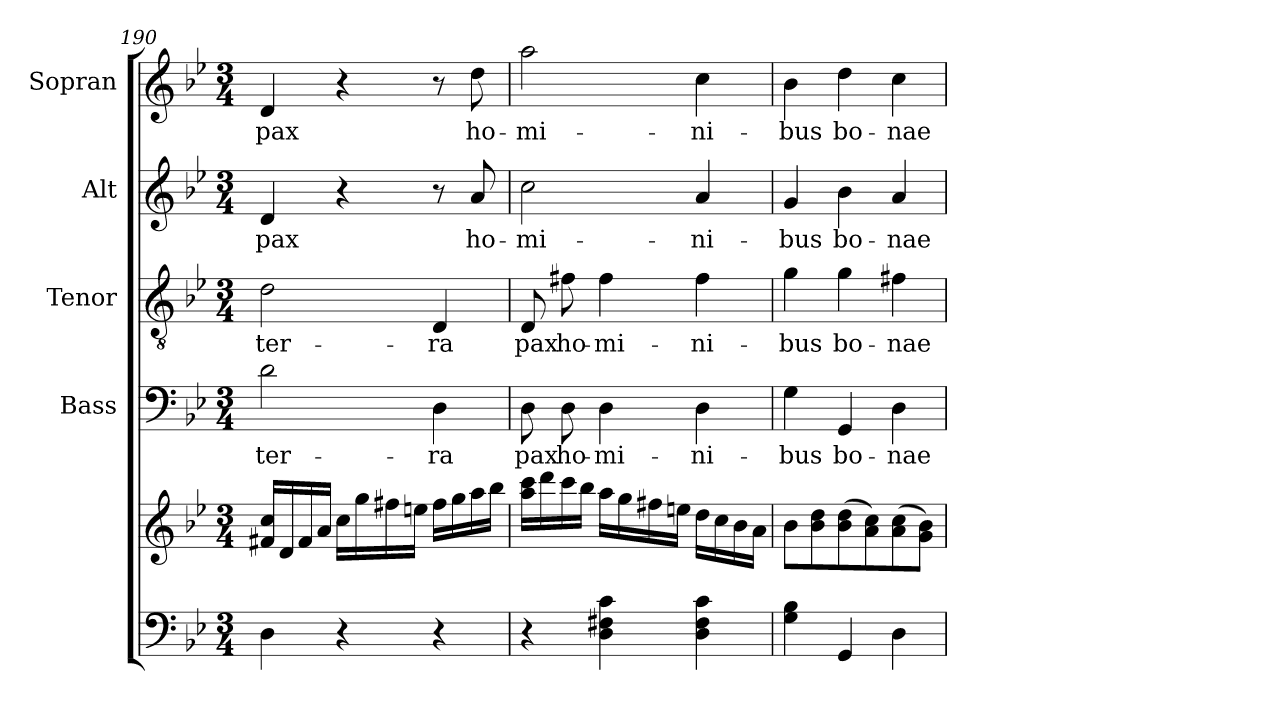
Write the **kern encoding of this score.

**kern	**kern	**kern	**text	**kern	**text	**kern	**text	**kern	**text
*part5	*part5	*part4	*part4	*part3	*part3	*part2	*part2	*part1	*part1
*staff6	*staff5	*staff4	*staff4	*staff3	*staff3	*staff2	*staff2	*staff1	*staff1
*	*	*I"Bass	*	*I"Tenor	*	*I"Alt	*	*I"Sopran	*
*	*	*I'B.	*	*I'T.	*	*I'A.	*	*I'S.	*
*clefF4	*clefG2	*clefF4	*	*clefGv2	*	*clefG2	*	*clefG2	*
*k[b-e-]	*k[b-e-]	*k[b-e-]	*	*k[b-e-]	*	*k[b-e-]	*	*k[b-e-]	*
*B-:	*B-:	*B-:	*	*B-:	*	*B-:	*	*B-:	*
*M3/4	*M3/4	*M3/4	*	*M3/4	*	*M3/4	*	*M3/4	*
=190	=190	=190	=190	=190	=190	=190	=190	=190	=190
!	!	!	!LO:LY:b	!	!LO:LY:b	!	!LO:LY:b	!	!LO:LY:b
4D\	16f#X/ 16cc/LL	2d\	ter-	2d\	ter-	4d/	pax	4d/	pax
.	16d/	.	.	.	.	.	.	.	.
.	16f#/	.	.	.	.	.	.	.	.
.	16a/JJ	.	.	.	.	.	.	.	.
4r	16cc\LL	.	.	.	.	4r	.	4r	.
.	16gg\	.	.	.	.	.	.	.	.
.	16ff#X\	.	.	.	.	.	.	.	.
.	16een\JJ	.	.	.	.	.	.	.	.
!	!	!	!LO:LY:b	!	!LO:LY:b	!	!	!	!
4r	16ff#\LL	4D\	-ra	4D/	-ra	8r	.	8r	.
.	16gg\	.	.	.	.	.	.	.	.
!	!	!	!	!	!	!	!LO:LY:b	!	!LO:LY:b
.	16aa\	.	.	.	.	8a/	ho-	8dd\	ho-
.	16bb-\JJ	.	.	.	.	.	.	.	.
!!LO:PB:g=z
=191	=191	=191	=191	=191	=191	=191	=191	=191	=191
!	!	!	!LO:LY:b	!	!LO:LY:b	!	!LO:LY:b	!	!LO:LY:b
4r	16aa\ 16ccc\LL	8D\	pax	8D/	pax	2cc\	-mi-	2aa\	-mi-
.	16ddd\	.	.	.	.	.	.	.	.
!	!	!	!LO:LY:b	!	!LO:LY:b	!	!	!	!
.	16ccc\	8D\	ho-	8f#X\	ho-	.	.	.	.
.	16bb-\JJ	.	.	.	.	.	.	.	.
!	!	!	!LO:LY:b	!	!LO:LY:b	!	!	!	!
4D\ 4F#X\ 4c\	16aa\LL	4D\	-mi-	4f#\	-mi-	.	.	.	.
.	16gg\	.	.	.	.	.	.	.	.
.	16ff#X\	.	.	.	.	.	.	.	.
.	16een\JJ	.	.	.	.	.	.	.	.
!	!	!	!LO:LY:b	!	!LO:LY:b	!	!LO:LY:b	!	!LO:LY:b
4D\ 4F#\ 4c\	16dd\LL	4D\	-ni-	4f#\	-ni-	4a/	-ni-	4cc\	-ni-
.	16cc\	.	.	.	.	.	.	.	.
.	16b-\	.	.	.	.	.	.	.	.
.	16a\JJ	.	.	.	.	.	.	.	.
=192	=192	=192	=192	=192	=192	=192	=192	=192	=192
!	!	!	!LO:LY:b	!	!LO:LY:b	!	!LO:LY:b	!	!LO:LY:b
4G\ 4B-\	8b-\L	4G\	-bus	4g\	-bus	4g/	-bus	4b-\	-bus
.	8b-\ 8dd\	.	.	.	.	.	.	.	.
!	!	!	!LO:LY:b	!	!LO:LY:b	!	!LO:LY:b	!	!LO:LY:b
4GG/	(>8b-\ 8dd\	4GG/	bo-	4g\	bo-	4b-\	bo-	4dd\	bo-
.	8a\ 8cc\)	.	.	.	.	.	.	.	.
!	!	!	!LO:LY:b	!	!LO:LY:b	!	!LO:LY:b	!	!LO:LY:b
4D\	(>8a\ 8cc\	4D\	-nae	4f#X\	-nae	4a/	-nae	4cc\	-nae
.	8g\ 8b-\J)	.	.	.	.	.	.	.	.
=	=	=	=	=	=	=	=	=	=
*-	*-	*-	*-	*-	*-	*-	*-	*-	*-
